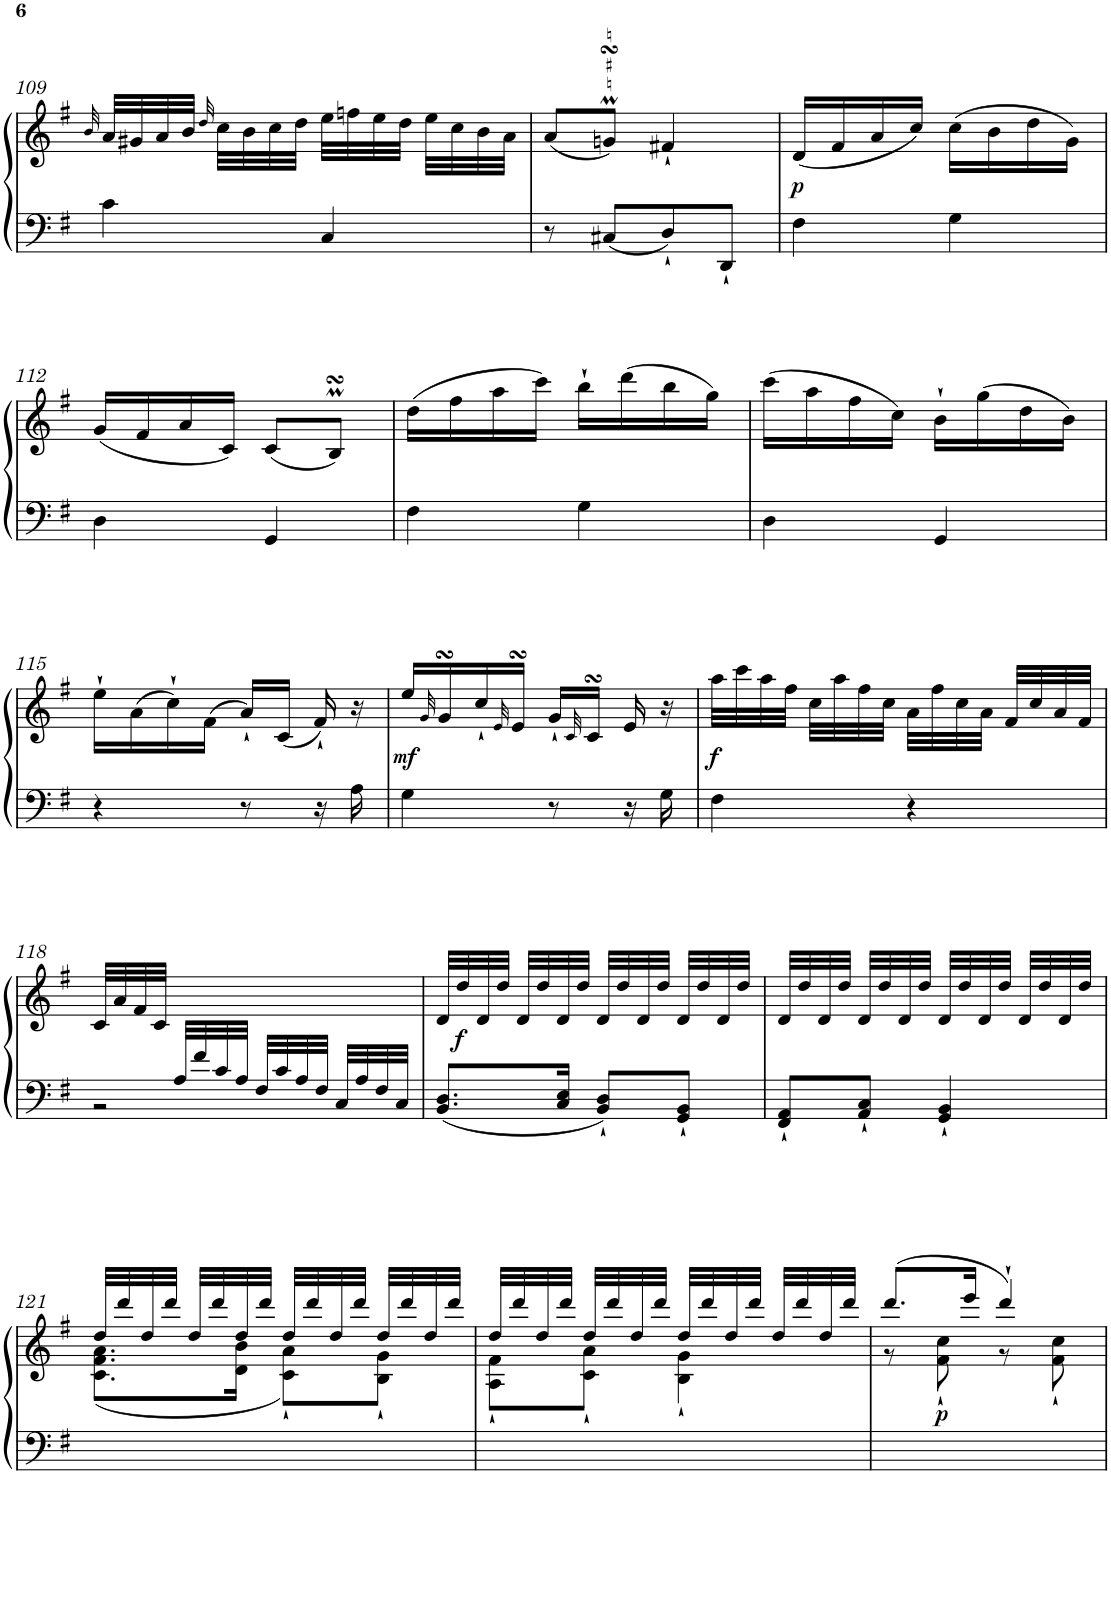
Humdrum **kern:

**kern	**kern	**dynam
*part1	*part1	*part1
*staff2	*staff1	*staff1/2
*I"Фортепиано	*	*
!!LO:PB:g=z
*clefF4	*clefG2	*
*k[f#]	*k[f#]	*
*G:	*G:	*
*M2/4	*M2/4	*
=109	=109	=109
.	32qb/	.
4c\	32a/LLL	.
.	32g#X/	.
.	32a/	.
.	32b/JJJ	.
.	32qdd/	.
.	32cc\LLL	.
.	32b\	.
.	32cc\	.
.	32dd\JJJ	.
4C/	32ee\LLL	.
.	32ffn\	.
.	32ee\	.
.	32dd\JJJ	.
.	32ee\LLL	.
.	32cc\	.
.	32b\	.
.	32a\JJJ	.
=110	=110	=110
8r	(<8a/L	.
!	!LO:TURN:lacc=#	!
8C#X/L	8gnMsSSs/J)	.
8D`/	4f#X`/	.
8DD`/J	.	.
=111	=111	=111
!	!	!LO:DY:b
4F#\	(<16d/LL	p
.	16f#/	.
.	16a/	.
.	16cc/JJ)	.
4G\	(>16cc\LL	.
.	16b\	.
.	16dd\	.
.	16g\JJ)	.
!!LO:LB:g=z
=112	=112	=112
4D\	(<16g/LL	.
.	16f#/	.
.	16a/	.
.	16c/JJ)	.
4GG/	(<8c/L	.
.	8BmsSsS/J)	.
=113	=113	=113
4F#\	(>16dd\LL	.
.	16ff#\	.
.	16aa\	.
.	16ccc\JJ)	.
4G\	16bb`\LL	.
.	(>16ddd\	.
.	16bb\	.
.	16gg\JJ)	.
=114	=114	=114
4D\	(>16ccc\LL	.
.	16aa\	.
.	16ff#\	.
.	16cc\JJ)	.
4GG/	16b`\LL	.
.	(>16gg\	.
.	16dd\	.
.	16b\JJ)	.
!!LO:LB:g=z
=115	=115	=115
4r	16ee`\LL	.
.	(>16a\	.
.	16cc`\)	.
.	(>16f#\JJ	.
8r	16a`/LL)	.
.	(<16c/JJ	.
16r	16f#`/)	.
16A\	16r	.
=116	=116	=116
!	!	!LO:DY:b
4G\	16ee/LL	mf
.	32qg/	.
.	16gsSSs/	.
.	16cc`/	.
.	32qe/	.
.	16esSSS/JJ	.
8r	16g`/LL	.
.	32qc/	.
.	16csSSs/JJ	.
16r	16e/	.
16G\	16r	.
=117	=117	=117
!	!	!LO:DY:b
4F#\	32aa\LLL	f
.	32ccc\	.
.	32aa\	.
.	32ff#\JJJ	.
.	32cc\LLL	.
.	32aa\	.
.	32ff#\	.
.	32cc\JJJ	.
4r	32a\LLL	.
.	32ff#\	.
.	32cc\	.
.	32a\JJJ	.
.	32f#/LLL	.
.	32cc/	.
.	32a/	.
.	32f#/JJJ	.
!!LO:LB:g=z
=118	=118	=118
*^	*	*
8ryy	2r	32c/LLL	.
.	.	32a/	.
.	.	32f#/	.
.	.	32c/JJJ	.
32A/LLL	.	4.ryy	.
32f#/	.	.	.
32c/	.	.	.
32A/JJJ	.	.	.
32F#/LLL	.	.	.
32c/	.	.	.
32A/	.	.	.
32F#/JJJ	.	.	.
32C/LLL	.	.	.
32A/	.	.	.
32F#/	.	.	.
32C/JJJ	.	.	.
*v	*v	*	*
=119	=119	=119
*	*^	*
8.BB/ 8.D/L	2ryy	32d/LLL	.
!	!	!	!LO:DY:b
.	.	32dd/	f
.	.	32d/	.
.	.	32dd/JJJ	.
.	.	32d/LLL	.
.	.	32dd/	.
16C/ 16E/Jk	.	32d/	.
.	.	32dd/JJJ	.
8BB/` 8D/`L	.	32d/LLL	.
.	.	32dd/	.
.	.	32d/	.
.	.	32dd/JJJ	.
8GG/` 8BB/`J	.	32d/LLL	.
.	.	32dd/	.
.	.	32d/	.
.	.	32dd/JJJ	.
*	*v	*v	*
=120	=120	=120
8FF#/` 8AA/`L	32d/LLL	.
.	32dd/	.
.	32d/	.
.	32dd/JJJ	.
8AA/` 8C/`J	32d/LLL	.
.	32dd/	.
.	32d/	.
.	32dd/JJJ	.
4GG/` 4BB/`	32d/LLL	.
.	32dd/	.
.	32d/	.
.	32dd/JJJ	.
.	32d/LLL	.
.	32dd/	.
.	32d/	.
.	32dd/JJJ	.
!!LO:LB:g=z
=121	=121	=121
*	*^	*
2ryy	32dd/LLL	(<8.c\ 8.f#\ 8.a\L	.
.	32ddd/	.	.
.	32dd/	.	.
.	32ddd/JJJ	.	.
.	32dd/LLL	.	.
.	32ddd/	.	.
.	32dd/	16d\ 16b\Jk	.
.	32ddd/JJJ	.	.
.	32dd/LLL	8c\` 8a\`L)	.
.	32ddd/	.	.
.	32dd/	.	.
.	32ddd/JJJ	.	.
.	32dd/LLL	8B\` 8g\`J	.
.	32ddd/	.	.
.	32dd/	.	.
.	32ddd/JJJ	.	.
=122	=122	=122	=122
2ryy	32dd/LLL	8A\` 8f#\`L	.
.	32ddd/	.	.
.	32dd/	.	.
.	32ddd/JJJ	.	.
.	32dd/LLL	8c\` 8a\`J	.
.	32ddd/	.	.
.	32dd/	.	.
.	32ddd/JJJ	.	.
.	32dd/LLL	4B\` 4g\`	.
.	32ddd/	.	.
.	32dd/	.	.
.	32ddd/JJJ	.	.
.	32dd/LLL	.	.
.	32ddd/	.	.
.	32dd/	.	.
.	32ddd/JJJ	.	.
=123	=123	=123	=123
2ryy	(>8.ddd/L	8r	.
!	!	!	!LO:DY:b
.	.	8f#\` 8cc\`	p
.	16eee/Jk	.	.
.	4ddd`/)	8r	.
.	.	8f#\` 8cc\`	.
*	*v	*v	*
=	=	=
*-	*-	*-
